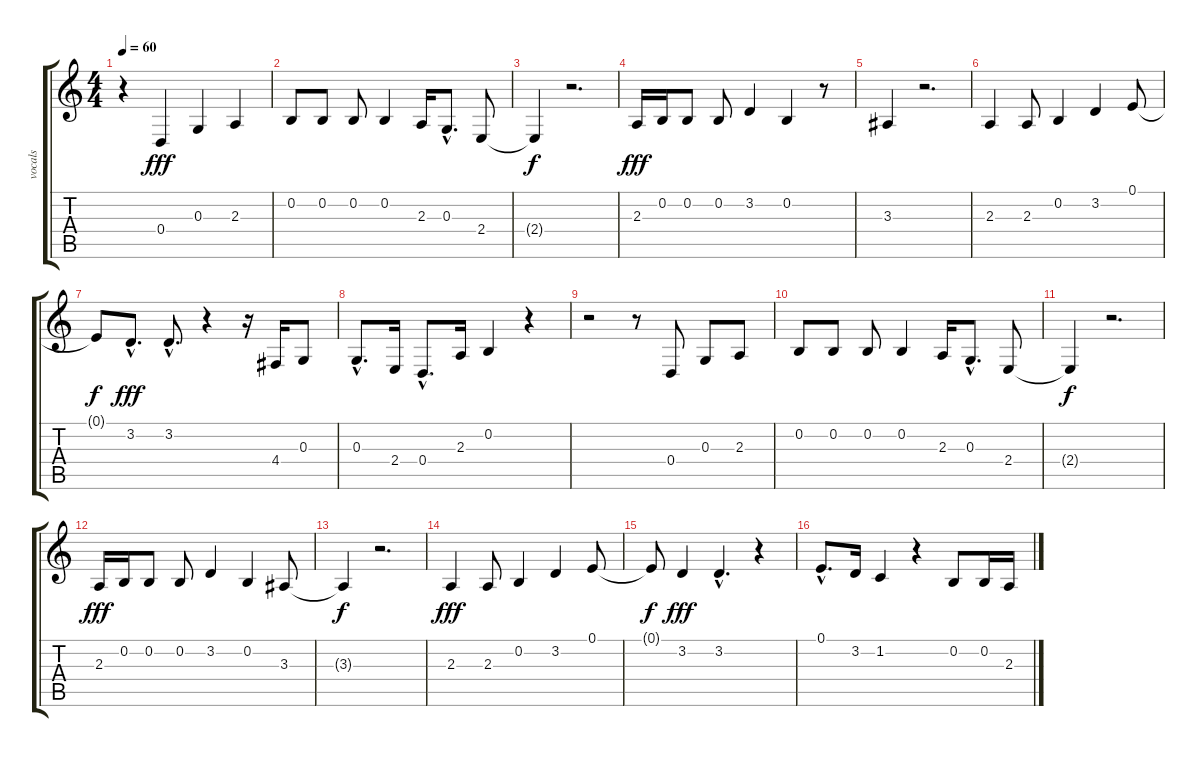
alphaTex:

\track ("vocals" "vocals") {instrument panflute}
\staff {score tabs}
\tuning (E4 B3 G3 D3 A2 E2) {hide}
\ts (4 4)
\tempo 60
\clef g2
\ks c
r.4{dy fff instrument panflute} 0.4.4 0.3.4 2.3.4 |
0.2.8 0.2.8 0.2.8 0.2.4 2.3.16 0.3{hac}.8{d} 2.4.8 |
2.4{t}.4{dy f} r.2{d} |
2.3.16{dy fff} 0.2.16 0.2.8 0.2.8 3.2.4 0.2.4 r.8 |
3.3.4 r.2{d} |
2.3.4 2.3.8 0.2.4 3.2.4 0.1.8 |
0.1{t}.8{dy f} 3.2{hac}.8{d dy fff} 3.2{hac}.8{d} r.4 r.16 4.4.16 0.3.8 |
0.3{hac}.8{d} 2.4.16 0.4{hac}.8{d} 2.3.16 0.2.4 r.4 |
r.2 r.8 0.4.8 0.3.8 2.3.8 |
0.2.8 0.2.8 0.2.8 0.2.4 2.3.16 0.3{hac}.8{d} 2.4.8 |
2.4{t}.4{dy f} r.2{d} |
2.3.16{dy fff} 0.2.16 0.2.8 0.2.8 3.2.4 0.2.4 3.3.8 |
3.3{t}.4{dy f} r.2{d} |
2.3.4{dy fff} 2.3.8 0.2.4 3.2.4 0.1.8 |
0.1{t}.8{dy f} 3.2.4{dy fff} 3.2{hac}.4{d} r.4 |
0.1{hac}.8{d} 3.2.16 1.2.4 r.4 0.2.8 0.2.16 2.3.16
